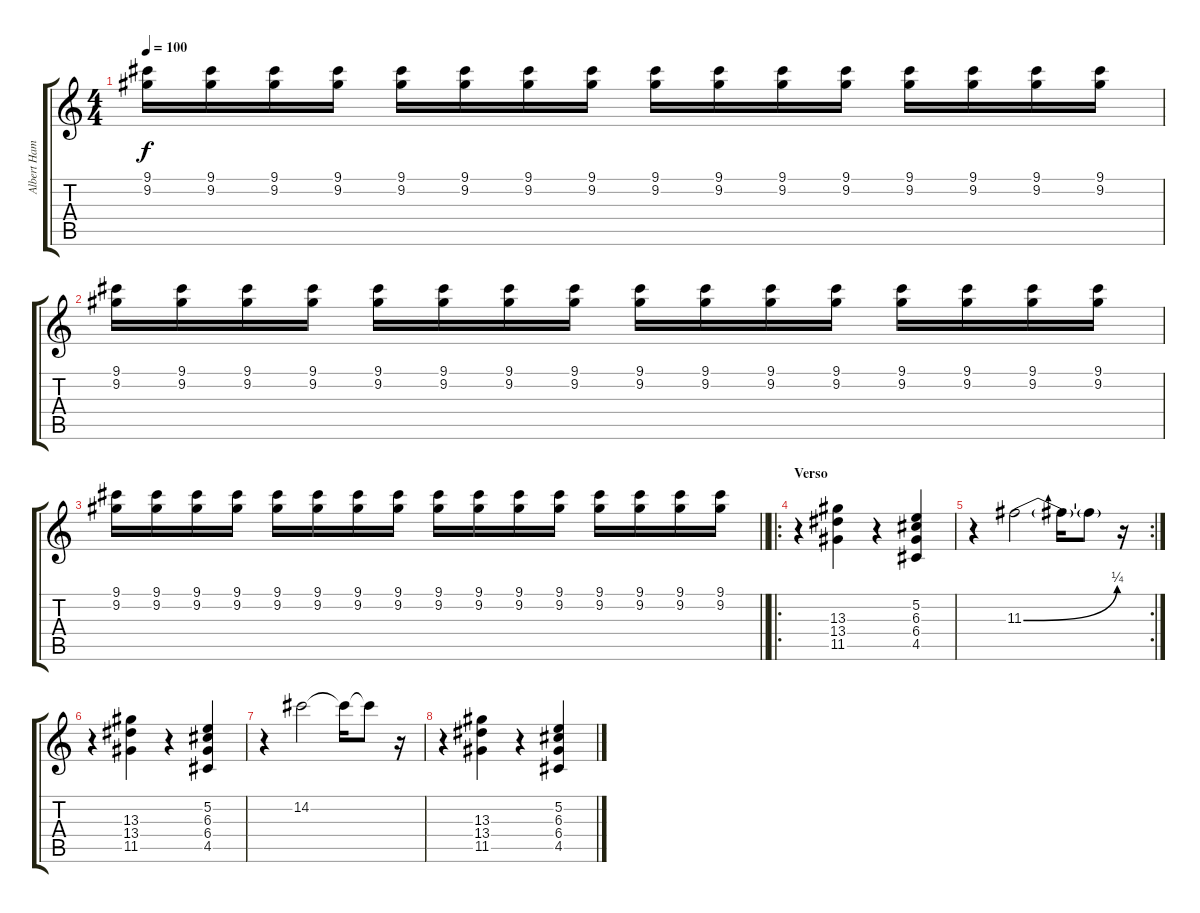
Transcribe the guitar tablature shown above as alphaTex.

\track ("Albert Hammond Jr." "Albert Ham") {instrument distortionguitar}
\staff {score tabs}
\tuning (E4 B3 G3 D3 A2 E2) {hide}
\ts (4 4)
\tempo 100
\clef g2
\ks c
(9.1 9.2).16{dy f} (9.1 9.2).16 (9.1 9.2).16 (9.1 9.2).16 (9.1 9.2).16 (9.1 9.2).16 (9.1 9.2).16 (9.1 9.2).16 (9.1 9.2).16 (9.1 9.2).16 (9.1 9.2).16 (9.1 9.2).16 (9.1 9.2).16 (9.1 9.2).16 (9.1 9.2).16 (9.1 9.2).16 |
(9.1 9.2).16 (9.1 9.2).16 (9.1 9.2).16 (9.1 9.2).16 (9.1 9.2).16 (9.1 9.2).16 (9.1 9.2).16 (9.1 9.2).16 (9.1 9.2).16 (9.1 9.2).16 (9.1 9.2).16 (9.1 9.2).16 (9.1 9.2).16 (9.1 9.2).16 (9.1 9.2).16 (9.1 9.2).16 |
\barLineRight lightlight
(9.1 9.2).16 (9.1 9.2).16 (9.1 9.2).16 (9.1 9.2).16 (9.1 9.2).16 (9.1 9.2).16 (9.1 9.2).16 (9.1 9.2).16 (9.1 9.2).16 (9.1 9.2).16 (9.1 9.2).16 (9.1 9.2).16 (9.1 9.2).16 (9.1 9.2).16 (9.1 9.2).16 (9.1 9.2).16 |
\ro
\section ("" "Verso")
r.4 (13.3 13.4 11.5).4 r.4 (5.2 6.3 6.4 4.5).4 |
\rc 2
r.4 11.3{be (bend 0 0 60 1)}.2 11.3{t}.16 11.3{t}.8 r.16 |
r.4 (13.3 13.4 11.5).4 r.4 (5.2 6.3 6.4 4.5).4 |
r.4 14.2.2 14.2{t}.16 14.2{t}.8 r.16 |
r.4 (13.3 13.4 11.5).4 r.4 (5.2 6.3 6.4 4.5).4
